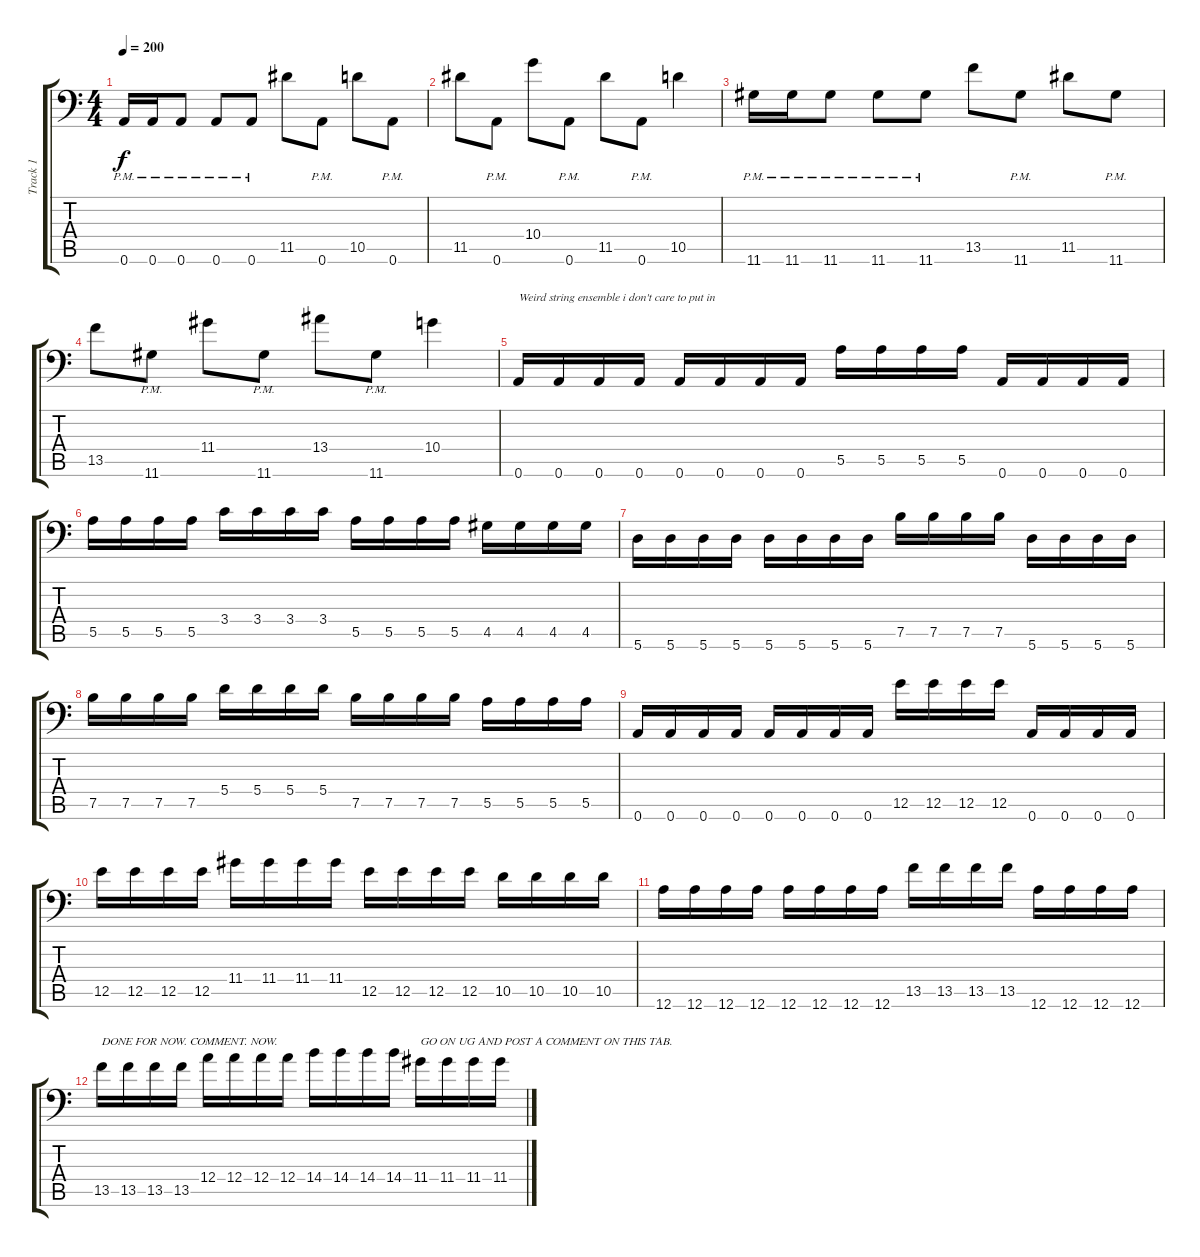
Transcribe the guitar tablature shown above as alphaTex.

\track ("Track 1" "Track 1") {instrument overdrivenguitar}
\staff {score tabs}
\tuning (B3 Gb3 D3 A2 E2 A1) {hide}
\ts (4 4)
\tempo 200
\clef f4
\ks c
0.6{pm}.16{dy f} 0.6{pm}.16 0.6{pm}.8 0.6{pm}.8 0.6{pm}.8 11.5.8 0.6{pm}.8 10.5.8 0.6{pm}.8 |
11.5.8 0.6{pm}.8 10.4.8 0.6{pm}.8 11.5.8 0.6{pm}.8 10.5.4 |
11.6{pm}.16 11.6{pm}.16 11.6{pm}.8 11.6{pm}.8 11.6{pm}.8 13.5.8 11.6{pm}.8 11.5.8 11.6{pm}.8 |
13.5.8 11.6{pm}.8 11.4.8 11.6{pm}.8 13.4.8 11.6{pm}.8 10.4.4 |
0.6.16{txt "Weird string ensemble i don't care to put in"} 0.6.16 0.6.16 0.6.16 0.6.16 0.6.16 0.6.16 0.6.16 5.5.16 5.5.16 5.5.16 5.5.16 0.6.16 0.6.16 0.6.16 0.6.16 |
5.5.16 5.5.16 5.5.16 5.5.16 3.4.16 3.4.16 3.4.16 3.4.16 5.5.16 5.5.16 5.5.16 5.5.16 4.5.16 4.5.16 4.5.16 4.5.16 |
5.6.16 5.6.16 5.6.16 5.6.16 5.6.16 5.6.16 5.6.16 5.6.16 7.5.16 7.5.16 7.5.16 7.5.16 5.6.16 5.6.16 5.6.16 5.6.16 |
7.5.16 7.5.16 7.5.16 7.5.16 5.4.16 5.4.16 5.4.16 5.4.16 7.5.16 7.5.16 7.5.16 7.5.16 5.5.16 5.5.16 5.5.16 5.5.16 |
0.6.16 0.6.16 0.6.16 0.6.16 0.6.16 0.6.16 0.6.16 0.6.16 12.5.16 12.5.16 12.5.16 12.5.16 0.6.16 0.6.16 0.6.16 0.6.16 |
12.5.16 12.5.16 12.5.16 12.5.16 11.4.16 11.4.16 11.4.16 11.4.16 12.5.16 12.5.16 12.5.16 12.5.16 10.5.16 10.5.16 10.5.16 10.5.16 |
12.6.16 12.6.16 12.6.16 12.6.16 12.6.16 12.6.16 12.6.16 12.6.16 13.5.16 13.5.16 13.5.16 13.5.16 12.6.16 12.6.16 12.6.16 12.6.16 |
13.5.16{txt "DONE FOR NOW. COMMENT. NOW."} 13.5.16 13.5.16 13.5.16 12.4.16 12.4.16 12.4.16 12.4.16 14.4.16 14.4.16 14.4.16 14.4.16 11.4.16{txt "GO ON UG AND POST A COMMENT ON THIS TAB."} 11.4.16 11.4.16 11.4.16
